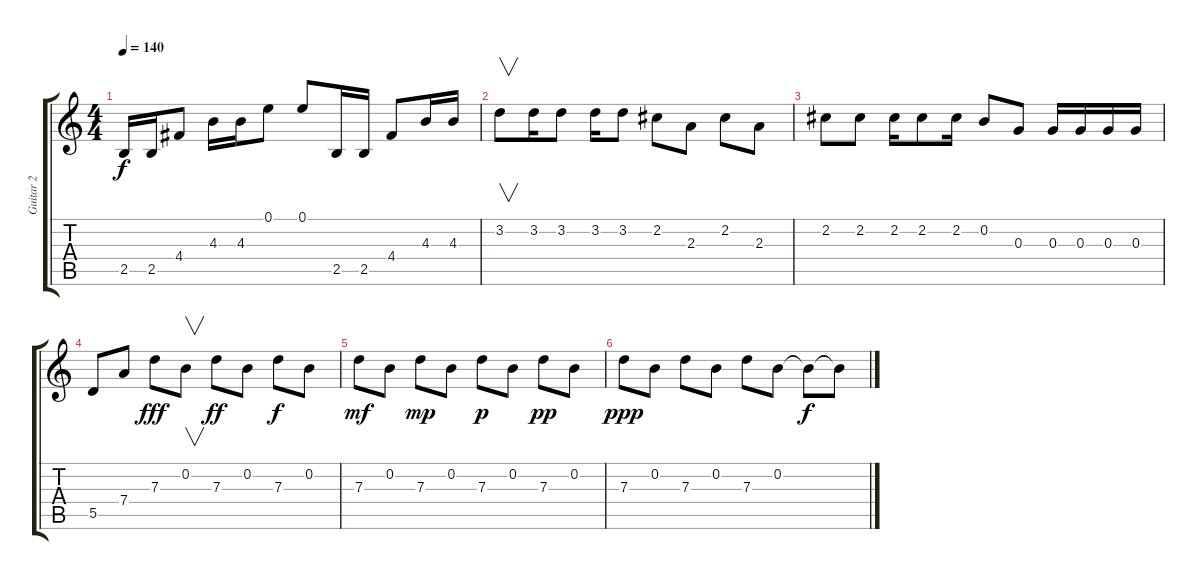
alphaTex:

\track ("Guitar 2" "Guitar 2") {instrument electricguitarclean}
\staff {score tabs}
\tuning (E4 B3 G3 D3 A2 E2) {hide}
\ts (4 4)
\tempo 140
\clef g2
\ks c
2.5.16{dy f} 2.5.16 4.4.8 4.3.16 4.3.16 0.1.8 0.1.8 2.5.16 2.5.16 4.4.8 4.3.16 4.3.16 |
3.2.8{v} 3.2.16 3.2.8 3.2.16 3.2.8 2.2.8 2.3.8 2.2.8 2.3.8 |
2.2.8 2.2.8 2.2.16 2.2.8 2.2.16 0.2.8 0.3.8 0.3.16 0.3.16 0.3.16 0.3.16 |
5.5.8 7.4.8 7.3.8{dy fff} 0.2.8{v} 7.3.8{dy ff} 0.2.8 7.3.8{dy f} 0.2.8 |
7.3.8{dy mf} 0.2.8 7.3.8{dy mp} 0.2.8 7.3.8{dy p} 0.2.8 7.3.8{dy pp} 0.2.8 |
7.3.8{dy ppp} 0.2.8 7.3.8 0.2.8 7.3.8 0.2.8 0.2{t}.8{dy f} 0.2{t}.8
